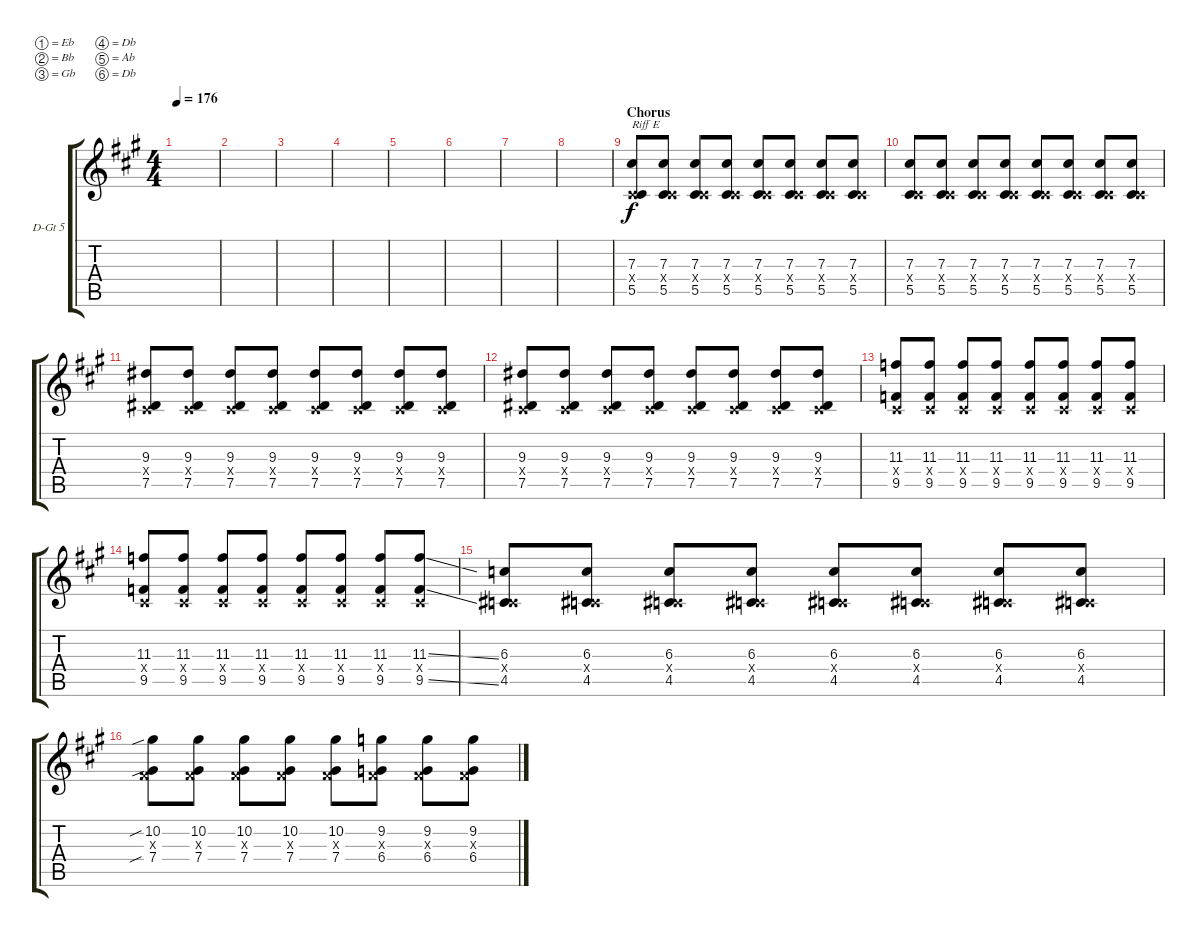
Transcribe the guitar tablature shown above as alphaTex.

\defaultSystemsLayout 4
\bracketExtendMode groupsimilarinstruments
\firstSystemTrackNameOrientation horizontal
\otherSystemsTrackNameOrientation horizontal
\track ("Distirotion Guitar 5" "D-Gt 5") {instrument distortionguitar}
\staff {score tabs}
\tuning (Eb4 Bb3 Gb3 Db3 Ab2 Db2)
\ts (4 4)
\tempo 176
\clef g2
\scale
0.333333
\ks a
|
\scale
0.333333 |
\scale
0.333333 |
\scale
0.333333 |
\scale
0.333333 |
\scale
0.333333 |
\scale
0.333333 |
\scale
0.333333 |
\section ("" "Chorus")
(7.3 0.4{x} 5.5).8{txt "Riff E"} (5.5 0.4{x} 7.3).8 (5.5 0.4{x} 7.3).8 (5.5 0.4{x} 7.3).8 (5.5 0.4{x} 7.3).8 (5.5 0.4{x} 7.3).8 (5.5 0.4{x} 7.3).8 (5.5 0.4{x} 7.3).8 |
(5.5 0.4{x} 7.3).8 (5.5 0.4{x} 7.3).8 (5.5 0.4{x} 7.3).8 (5.5 0.4{x} 7.3).8 (5.5 0.4{x} 7.3).8 (5.5 0.4{x} 7.3).8 (5.5 0.4{x} 7.3).8 (5.5 0.4{x} 7.3).8 |
(7.5 0.4{x} 9.3).8 (7.5 0.4{x} 9.3).8 (7.5 0.4{x} 9.3).8 (7.5 0.4{x} 9.3).8 (7.5 0.4{x} 9.3).8 (7.5 0.4{x} 9.3).8 (7.5 0.4{x} 9.3).8 (7.5 0.4{x} 9.3).8 |
(7.5 0.4{x} 9.3).8 (7.5 0.4{x} 9.3).8 (7.5 0.4{x} 9.3).8 (7.5 0.4{x} 9.3).8 (7.5 0.4{x} 9.3).8 (7.5 0.4{x} 9.3).8 (7.5 0.4{x} 9.3).8 (7.5 0.4{x} 9.3).8 |
(9.5 0.4{x} 11.3).8 (9.5 0.4{x} 11.3).8 (9.5 0.4{x} 11.3).8 (9.5 0.4{x} 11.3).8 (9.5 0.4{x} 11.3).8 (9.5 0.4{x} 11.3).8 (9.5 0.4{x} 11.3).8 (9.5 0.4{x} 11.3).8 |
(9.5 0.4{x} 11.3).8 (9.5 0.4{x} 11.3).8 (9.5 0.4{x} 11.3).8 (9.5 0.4{x} 11.3).8 (9.5 0.4{x} 11.3).8 (9.5 0.4{x} 11.3).8 (9.5 0.4{x} 11.3).8 (9.5{ss} 0.4{x} 11.3{ss}).8 |
(4.5 0.4{x} 6.3).8 (4.5 0.4{x} 6.3).8 (4.5 0.4{x} 6.3).8 (4.5 0.4{x} 6.3).8 (4.5 0.4{x} 6.3).8 (4.5 0.4{x} 6.3).8 (4.5 0.4{x} 6.3).8 (4.5 0.4{x} 6.3).8 |
(10.2{sib} 0.3{x} 7.4{sib}).8 (10.2 0.3{x} 7.4).8 (10.2 0.3{x} 7.4).8 (10.2 0.3{x} 7.4).8 (10.2 0.3{x} 7.4).8 (9.2 0.3{x} 6.4).8 (9.2 0.3{x} 6.4).8 (9.2 0.3{x} 6.4).8
